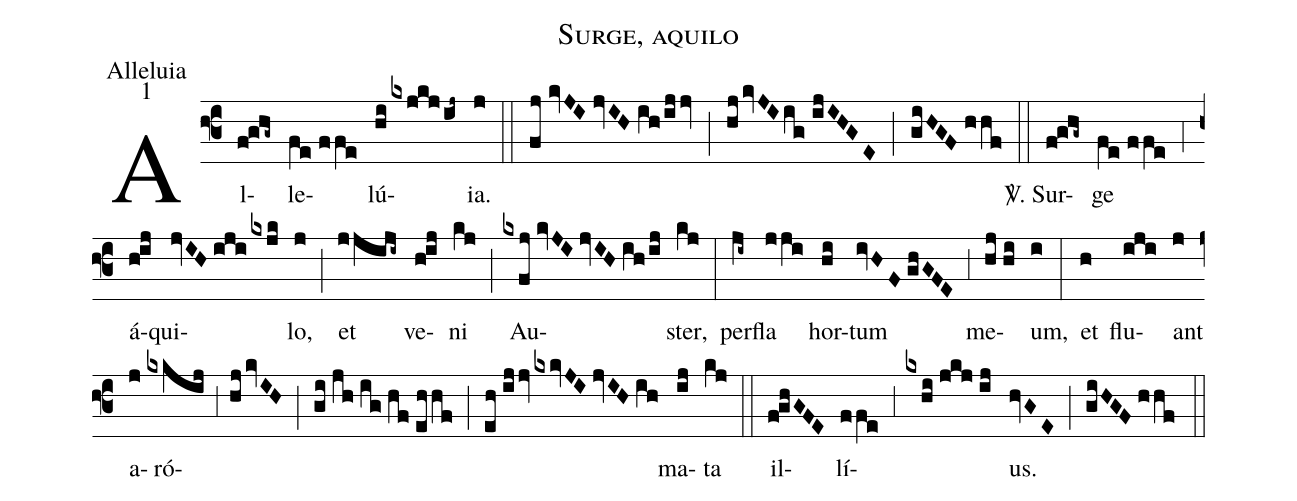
name:Surge, aquilo;
office-part:Alleluia;
mode:1;
%%
(f3) Al(f!ghg~)le(fe//ffe)lú(hi/kxjkj/ij~)ia.(j) (::)
(fj//kvJI//jvIH//ih/ijjv) (;) (hj/kvJI/ig//ijIHGE) (;) (giHGF//hhf) (::)

<sp>V/</sp>. Sur(f!ghg~)ge(fe//ffe) (,4) á(h!ij)qui(jvIH//iji/kxjk)lo,(j) (;) et(jjiji~) ve(h!ij)ni(kj) (;) Au(kxfj//kvJI//jvIH//ih/ij)ster,(kj) (:)
per(ji~)fla(jji) hor(hi)tum(ivHF//ghGFE) (,3) me(hj//hi)um,(i) (:)
et(h) flu(iji)ant(j) a(j)ró(kxkij,3hj/kvIH)(;)(gi//jh//ig//hf//ehhf)(;)(eh//ijjv/kxkvJI//jvIH//ih)ma(ij)ta(kj) (::)
il(f!ghGFE)lí(ffe)(,3)(kxhi//jkj//ij)us.(hvGE) (;) (giHGF//hhf) (::)
